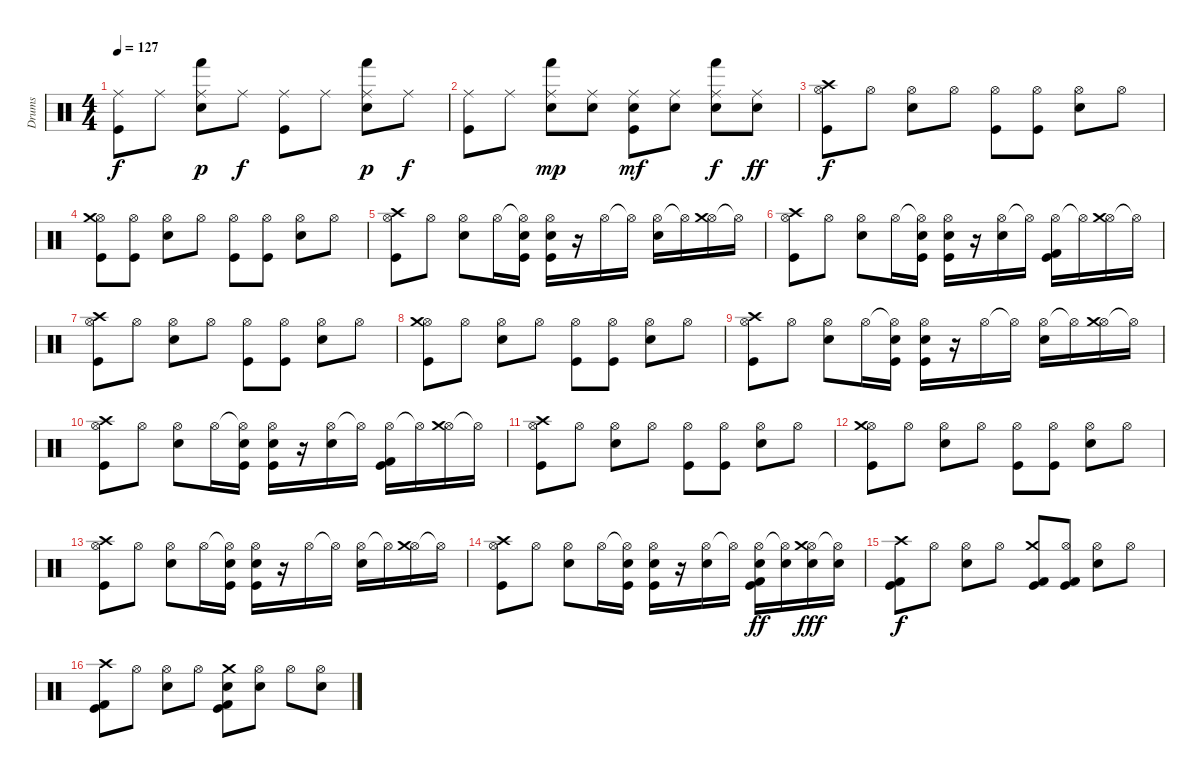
\track ("Drums" "Drums") {instrument percussion}
\staff {score}
\articulation defaults
\ts (4 4)
\tempo 127
\clef neutral
\ks c
("Ride (middle)" "Kick (hit)").8{dy f} "Ride (middle)".8 ("Ride (middle)" "Hand (hit)" "Electric Snare (hit)").8{dy p} "Ride (middle)".8{dy f} ("Ride (middle)" "Kick (hit)").8 "Ride (middle)".8 ("Ride (middle)" "Hand (hit)" "Electric Snare (hit)").8{dy p} "Ride (middle)".8{dy f} |
("Ride (middle)" "Kick (hit)").8 "Ride (middle)".8 ("Ride (middle)" "Hand (hit)" "Snare (hit) 2").8{dy mp} ("Ride (middle)" "Snare (hit) 2").8 ("Ride (middle)" "Snare (hit) 2" "Kick (hit)").8{dy mf} ("Ride (middle)" "Snare (hit) 2").8 ("Ride (middle)" "Hand (hit)" "Snare (hit) 2").8{dy f} ("Ride (middle)" "Snare (hit) 2").8{dy ff} |
("Hi-Hat (open)" "Crash high (hit)" "Kick (hit)").8{dy f} "Hi-Hat (open)".8 ("Hi-Hat (open)" "Snare (hit) 2").8 "Hi-Hat (open)".8 ("Hi-Hat (open)" "Kick (hit)").8 ("Hi-Hat (open)" "Kick (hit)").8 ("Hi-Hat (open)" "Snare (hit) 2").8 "Hi-Hat (open)".8 |
("Hi-Hat (open)" "Crash medium (hit)" "Kick (hit)").8 ("Hi-Hat (open)" "Kick (hit)").8 ("Hi-Hat (open)" "Snare (hit) 2").8 "Hi-Hat (open)".8 ("Hi-Hat (open)" "Kick (hit)").8 ("Hi-Hat (open)" "Kick (hit)").8 ("Hi-Hat (open)" "Snare (hit) 2").8 "Hi-Hat (open)".8 |
("Hi-Hat (open)" "Crash high (hit)" "Kick (hit)").8 "Hi-Hat (open)".8 ("Hi-Hat (open)" "Snare (hit) 2").8 "Hi-Hat (open)".16 ("Hi-Hat (open)"{t} "Snare (hit) 2" "Kick (hit)").16 ("Hi-Hat (open)" "Snare (hit) 2" "Kick (hit)").16 r.16 "Hi-Hat (open)".16 "Hi-Hat (open)"{t}.16 ("Hi-Hat (open)" "Snare (hit) 2").16 "Hi-Hat (open)"{t}.16 ("Hi-Hat (open)" "Crash medium (hit)").16 "Hi-Hat (open)"{t}.16 |
("Hi-Hat (open)" "Crash high (hit)" "Kick (hit)").8 "Hi-Hat (open)".8 ("Hi-Hat (open)" "Snare (hit) 2").8 "Hi-Hat (open)".16 ("Hi-Hat (open)"{t} "Snare (hit) 2" "Kick (hit)").16 ("Hi-Hat (open)" "Snare (hit) 2" "Kick (hit)").16 r.16 ("Hi-Hat (open)" "Snare (hit) 2").16 "Hi-Hat (open)"{t}.16 ("Hi-Hat (open)" "Kick (hit)" "Kick (hit) 2").16 "Hi-Hat (open)"{t}.16 ("Hi-Hat (open)" "Crash medium (hit)").16 "Hi-Hat (open)"{t}.16 |
("Hi-Hat (open)" "Crash high (hit)" "Kick (hit)").8 "Hi-Hat (open)".8 ("Hi-Hat (open)" "Snare (hit) 2").8 "Hi-Hat (open)".8 ("Hi-Hat (open)" "Kick (hit)").8 ("Hi-Hat (open)" "Kick (hit)").8 ("Hi-Hat (open)" "Snare (hit) 2").8 "Hi-Hat (open)".8 |
("Hi-Hat (open)" "Crash medium (hit)" "Kick (hit)").8 "Hi-Hat (open)".8 ("Hi-Hat (open)" "Snare (hit) 2").8 "Hi-Hat (open)".8 ("Hi-Hat (open)" "Kick (hit)").8 ("Hi-Hat (open)" "Kick (hit)").8 ("Hi-Hat (open)" "Snare (hit) 2").8 "Hi-Hat (open)".8 |
("Hi-Hat (open)" "Crash high (hit)" "Kick (hit)").8 "Hi-Hat (open)".8 ("Hi-Hat (open)" "Snare (hit) 2").8 "Hi-Hat (open)".16 ("Hi-Hat (open)"{t} "Snare (hit) 2" "Kick (hit)").16 ("Hi-Hat (open)" "Snare (hit) 2" "Kick (hit)").16 r.16 "Hi-Hat (open)".16 "Hi-Hat (open)"{t}.16 ("Hi-Hat (open)" "Snare (hit) 2").16 "Hi-Hat (open)"{t}.16 ("Hi-Hat (open)" "Crash medium (hit)").16 "Hi-Hat (open)"{t}.16 |
("Hi-Hat (open)" "Crash high (hit)" "Kick (hit)").8 "Hi-Hat (open)".8 ("Hi-Hat (open)" "Snare (hit) 2").8 "Hi-Hat (open)".16 ("Hi-Hat (open)"{t} "Snare (hit) 2" "Kick (hit)").16 ("Hi-Hat (open)" "Snare (hit) 2" "Kick (hit)").16 r.16 ("Hi-Hat (open)" "Snare (hit) 2").16 "Hi-Hat (open)"{t}.16 ("Hi-Hat (open)" "Kick (hit)" "Kick (hit) 2").16 "Hi-Hat (open)"{t}.16 ("Hi-Hat (open)" "Crash medium (hit)").16 "Hi-Hat (open)"{t}.16 |
("Hi-Hat (open)" "Crash high (hit)" "Kick (hit)").8 "Hi-Hat (open)".8 ("Hi-Hat (open)" "Snare (hit) 2").8 "Hi-Hat (open)".8 ("Hi-Hat (open)" "Kick (hit)").8 ("Hi-Hat (open)" "Kick (hit)").8 ("Hi-Hat (open)" "Snare (hit) 2").8 "Hi-Hat (open)".8 |
("Hi-Hat (open)" "Crash medium (hit)" "Kick (hit)").8 "Hi-Hat (open)".8 ("Hi-Hat (open)" "Snare (hit) 2").8 "Hi-Hat (open)".8 ("Hi-Hat (open)" "Kick (hit)").8 ("Hi-Hat (open)" "Kick (hit)").8 ("Hi-Hat (open)" "Snare (hit) 2").8 "Hi-Hat (open)".8 |
("Hi-Hat (open)" "Crash high (hit)" "Kick (hit)").8 "Hi-Hat (open)".8 ("Hi-Hat (open)" "Snare (hit) 2").8 "Hi-Hat (open)".16 ("Hi-Hat (open)"{t} "Snare (hit) 2" "Kick (hit)").16 ("Hi-Hat (open)" "Snare (hit) 2" "Kick (hit)").16 r.16 "Hi-Hat (open)".16 "Hi-Hat (open)"{t}.16 ("Hi-Hat (open)" "Snare (hit) 2").16 "Hi-Hat (open)"{t}.16 ("Hi-Hat (open)" "Crash medium (hit)").16 "Hi-Hat (open)"{t}.16 |
("Hi-Hat (open)" "Crash high (hit)" "Kick (hit)").8 "Hi-Hat (open)".8 ("Hi-Hat (open)" "Snare (hit) 2").8 "Hi-Hat (open)".16 ("Hi-Hat (open)"{t} "Snare (hit) 2" "Kick (hit)").16 ("Hi-Hat (open)" "Snare (hit) 2" "Kick (hit)").16 r.16 ("Hi-Hat (open)" "Snare (hit) 2").16 "Hi-Hat (open)"{t}.16 ("Hi-Hat (open)" "Snare (hit) 2" "Kick (hit)" "Kick (hit) 2").16{dy ff} ("Hi-Hat (open)"{t} "Snare (hit) 2").16 ("Hi-Hat (open)" "Crash medium (hit)" "Snare (hit) 2").16{dy fff} ("Hi-Hat (open)"{t} "Snare (hit) 2").16 |
("Crash high (hit)" "Kick (hit) 2" "Kick (hit)").8{dy f} "Hi-Hat (open)".8 ("Hi-Hat (open)" "Snare (hit) 2").8 "Hi-Hat (open)".8 ("Crash medium (hit)" "Kick (hit) 2" "Kick (hit)").8 ("Hi-Hat (open)" "Kick (hit) 2" "Kick (hit)").8 ("Hi-Hat (open)" "Snare (hit) 2").8 "Hi-Hat (open)".8 |
("Crash high (hit)" "Kick (hit) 2" "Kick (hit)").8 "Hi-Hat (open)".8 ("Hi-Hat (open)" "Snare (hit) 2").8 "Hi-Hat (open)".8 ("Crash medium (hit)" "Snare (hit) 2" "Kick (hit) 2" "Kick (hit)").8 ("Hi-Hat (open)" "Snare (hit) 2").8 "Hi-Hat (open)".8 ("Hi-Hat (open)" "Snare (hit) 2").8
